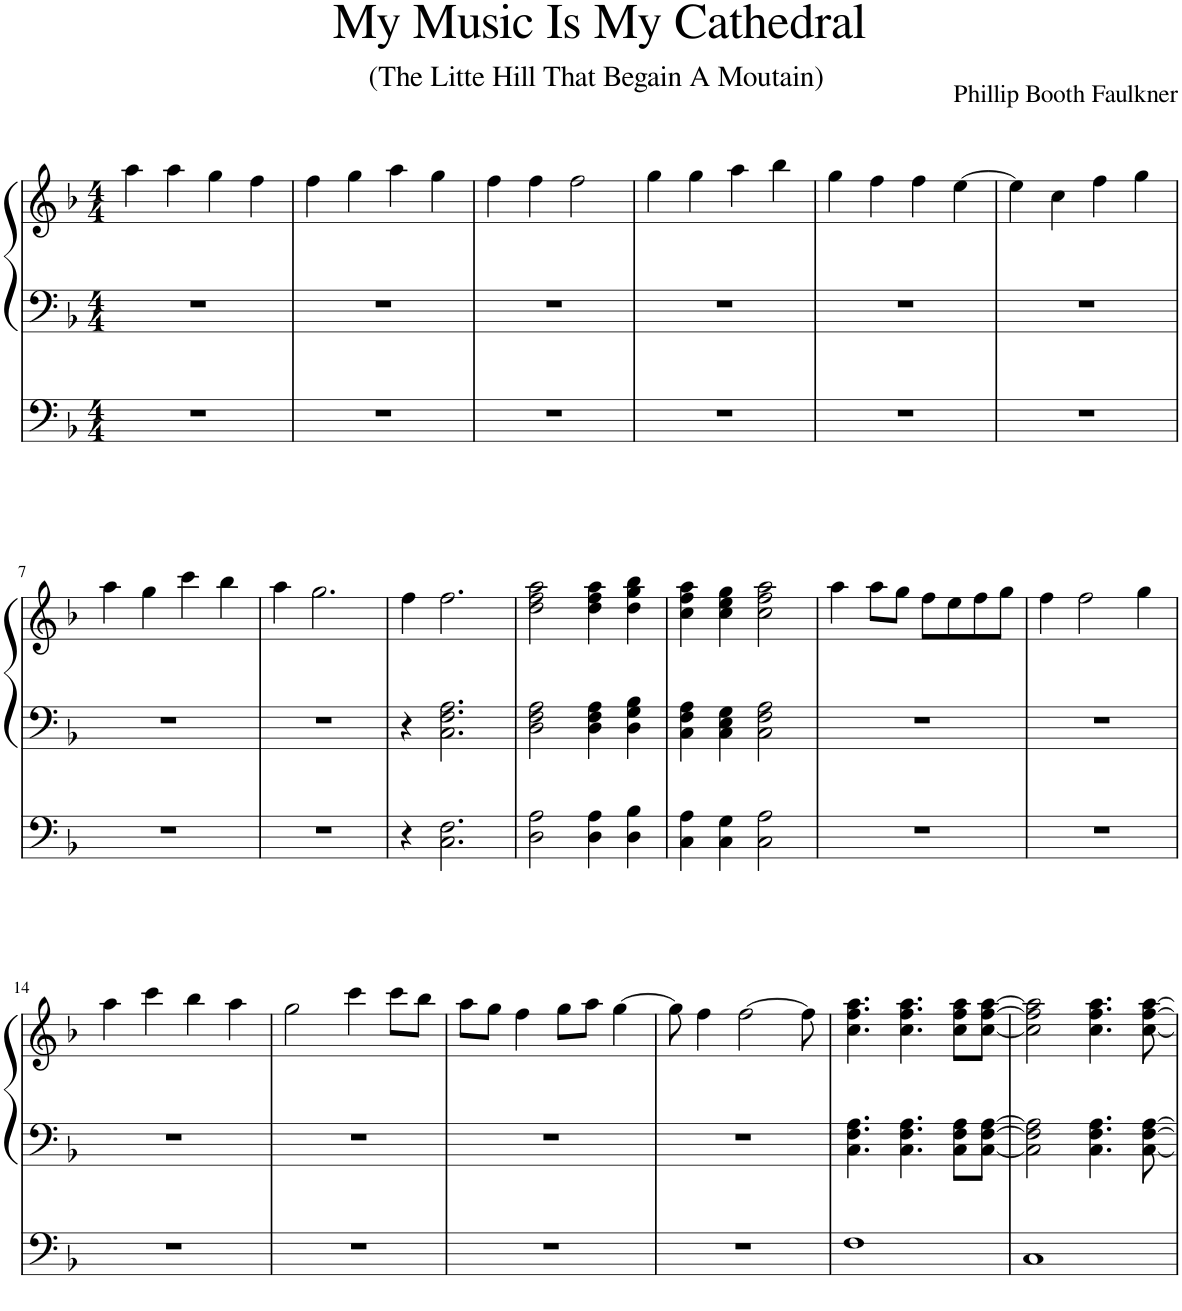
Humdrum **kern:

**kern	**kern	**kern
*part1	*part1	*part1
*staff3	*staff2	*staff1
*I"Organ	*	*
*I'Org.	*	*
*clefF4	*clefF4	*clefG2
*k[b-]	*k[b-]	*k[b-]
*M4/4	*M4/4	*M4/4
=1	=1	=1
1r	1r	4aa\
.	.	4aa\
.	.	4gg\
.	.	4ff\
=2	=2	=2
1r	1r	4ff\
.	.	4gg\
.	.	4aa\
.	.	4gg\
=3	=3	=3
1r	1r	4ff\
.	.	4ff\
.	.	2ff\
=4	=4	=4
1r	1r	4gg\
.	.	4gg\
.	.	4aa\
.	.	4bb-\
=5	=5	=5
1r	1r	4gg\
.	.	4ff\
.	.	4ff\
.	.	[4ee\
=6	=6	=6
1r	1r	4ee\]
.	.	4cc\
.	.	4ff\
.	.	4gg\
!!LO:LB:g=z
=7	=7	=7
1r	1r	4aa\
.	.	4gg\
.	.	4ccc\
.	.	4bb-\
=8	=8	=8
1r	1r	4aa\
.	.	2.gg\
=9	=9	=9
4r	4r	4ff\
2.C\ 2.F\	2.C\ 2.F\ 2.A\	2.ff\
=10	=10	=10
2D\ 2A\	2D\ 2F\ 2A\	2dd\ 2ff\ 2aa\
4D\ 4A\	4D\ 4F\ 4A\	4dd\ 4ff\ 4aa\
4D\ 4B-\	4D\ 4G\ 4B-\	4dd\ 4gg\ 4bb-\
=11	=11	=11
4C\ 4A\	4C\ 4F\ 4A\	4cc\ 4ff\ 4aa\
4C\ 4G\	4C\ 4E\ 4G\	4cc\ 4ee\ 4gg\
2C\ 2A\	2C\ 2F\ 2A\	2cc\ 2ff\ 2aa\
=12	=12	=12
1r	1r	4aa\
.	.	8aa\L
.	.	8gg\J
.	.	8ff\L
.	.	8ee\
.	.	8ff\
.	.	8gg\J
=13	=13	=13
1r	1r	4ff\
.	.	2ff\
.	.	4gg\
!!LO:LB:g=z
=14	=14	=14
1r	1r	4aa\
.	.	4ccc\
.	.	4bb-\
.	.	4aa\
=15	=15	=15
1r	1r	2gg\
.	.	4ccc\
.	.	8ccc\L
.	.	8bb-\J
=16	=16	=16
1r	1r	8aa\L
.	.	8gg\J
.	.	4ff\
.	.	8gg\L
.	.	8aa\J
.	.	[4gg\
=17	=17	=17
1r	1r	8gg\]
.	.	4ff\
.	.	[2ff\
.	.	8ff\]
=18	=18	=18
1F	4.C\ 4.F\ 4.A\	4.cc\ 4.ff\ 4.aa\
.	4.C\ 4.F\ 4.A\	4.cc\ 4.ff\ 4.aa\
.	8C\ 8F\ 8A\L	8cc\ 8ff\ 8aa\L
.	[8C\ [8F\ [8A\J	[8cc\ [8ff\ [8aa\J
=19	=19	=19
1C	2C\] 2F\] 2A\]	2cc\] 2ff\] 2aa\]
.	4.C\ 4.F\ 4.A\	4.cc\ 4.ff\ 4.aa\
.	[8C\ [8F\ [8A\	[8cc\ [8ff\ [8aa\
=	=	=
*-	*-	*-
